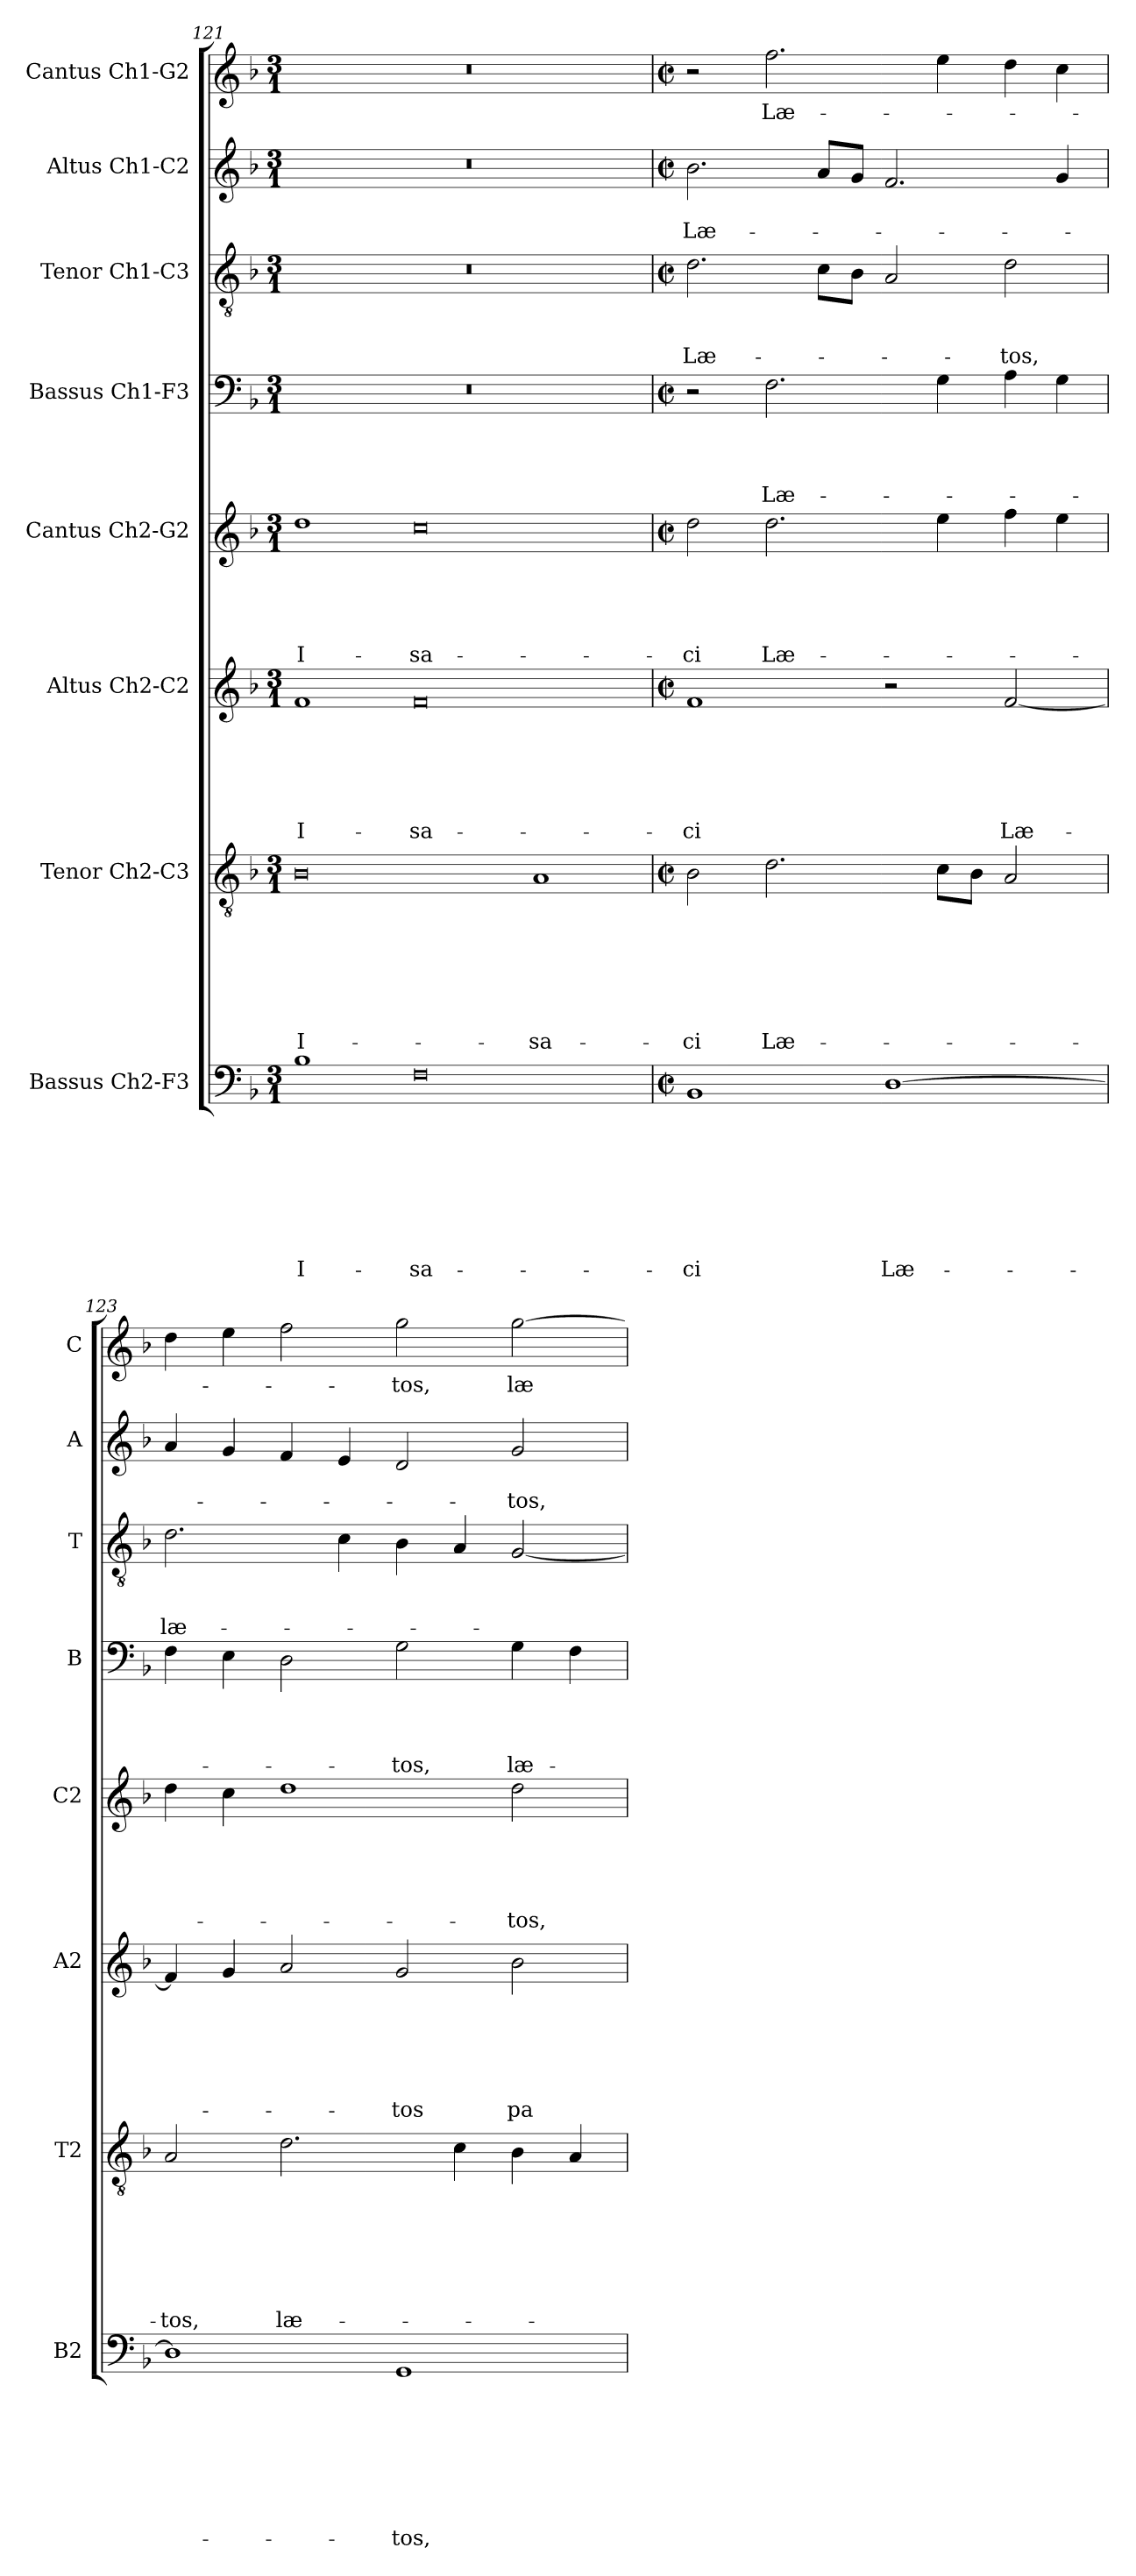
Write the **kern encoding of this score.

**kern	**text	**text	**text	**text	**text	**text	**text	**text	**kern	**text	**text	**text	**text	**text	**text	**text	**kern	**text	**text	**text	**text	**text	**text	**kern	**text	**text	**text	**text	**text	**kern	**text	**text	**text	**text	**kern	**text	**text	**text	**kern	**text	**text	**kern	**text
*part8	*part8	*part8	*part8	*part8	*part8	*part8	*part8	*part8	*part7	*part7	*part7	*part7	*part7	*part7	*part7	*part7	*part6	*part6	*part6	*part6	*part6	*part6	*part6	*part5	*part5	*part5	*part5	*part5	*part5	*part4	*part4	*part4	*part4	*part4	*part3	*part3	*part3	*part3	*part2	*part2	*part2	*part1	*part1
*staff8	*staff8	*staff8	*staff8	*staff8	*staff8	*staff8	*staff8	*staff8	*staff7	*staff7	*staff7	*staff7	*staff7	*staff7	*staff7	*staff7	*staff6	*staff6	*staff6	*staff6	*staff6	*staff6	*staff6	*staff5	*staff5	*staff5	*staff5	*staff5	*staff5	*staff4	*staff4	*staff4	*staff4	*staff4	*staff3	*staff3	*staff3	*staff3	*staff2	*staff2	*staff2	*staff1	*staff1
*I"Bassus Ch2-F3	*	*	*	*	*	*	*	*	*I"Tenor Ch2-C3	*	*	*	*	*	*	*	*I"Altus Ch2-C2	*	*	*	*	*	*	*I"Cantus Ch2-G2	*	*	*	*	*	*I"Bassus Ch1-F3	*	*	*	*	*I"Tenor Ch1-C3	*	*	*	*I"Altus Ch1-C2	*	*	*I"Cantus Ch1-G2	*
*I'B2	*	*	*	*	*	*	*	*	*I'T2	*	*	*	*	*	*	*	*I'A2	*	*	*	*	*	*	*I'C2	*	*	*	*	*	*I'B	*	*	*	*	*I'T	*	*	*	*I'A	*	*	*I'C	*
*clefF4	*	*	*	*	*	*	*	*	*clefGv2	*	*	*	*	*	*	*	*clefG2	*	*	*	*	*	*	*clefG2	*	*	*	*	*	*clefF4	*	*	*	*	*clefGv2	*	*	*	*clefG2	*	*	*clefG2	*
*k[b-]	*	*	*	*	*	*	*	*	*k[b-]	*	*	*	*	*	*	*	*k[b-]	*	*	*	*	*	*	*k[b-]	*	*	*	*	*	*k[b-]	*	*	*	*	*k[b-]	*	*	*	*k[b-]	*	*	*k[b-]	*
*F:	*	*	*	*	*	*	*	*	*F:	*	*	*	*	*	*	*	*F:	*	*	*	*	*	*	*F:	*	*	*	*	*	*F:	*	*	*	*	*F:	*	*	*	*F:	*	*	*F:	*
*M3/1	*	*	*	*	*	*	*	*	*M3/1	*	*	*	*	*	*	*	*M3/1	*	*	*	*	*	*	*M3/1	*	*	*	*	*	*M3/1	*	*	*	*	*M3/1	*	*	*	*M3/1	*	*	*M3/1	*
=121	=121	=121	=121	=121	=121	=121	=121	=121	=121	=121	=121	=121	=121	=121	=121	=121	=121	=121	=121	=121	=121	=121	=121	=121	=121	=121	=121	=121	=121	=121	=121	=121	=121	=121	=121	=121	=121	=121	=121	=121	=121	=121	=121
!	!	!	!	!	!	!	!	!LO:LY:b	!	!	!	!	!	!	!	!LO:LY:b	!	!	!	!	!	!	!LO:LY:b	!	!	!	!	!	!LO:LY:b	!	!	!	!	!	!	!	!	!	!	!	!	!	!
1B-	.	.	.	.	.	.	.	I-	0B-	.	.	.	.	.	.	I-	1f	.	.	.	.	.	I-	1dd	.	.	.	.	I-	0.r	.	.	.	.	0.r	.	.	.	0.r	.	.	0.r	.
!	!	!	!	!	!	!	!	!LO:LY:b	!	!	!	!	!	!	!	!	!	!	!	!	!	!	!LO:LY:b	!	!	!	!	!	!LO:LY:b	!	!	!	!	!	!	!	!	!	!	!	!	!	!
0F	.	.	.	.	.	.	.	-sa-	.	.	.	.	.	.	.	.	0f	.	.	.	.	.	-sa-	0cc	.	.	.	.	-sa-	.	.	.	.	.	.	.	.	.	.	.	.	.	.
!	!	!	!	!	!	!	!	!	!	!	!	!	!	!	!	!LO:LY:b	!	!	!	!	!	!	!	!	!	!	!	!	!	!	!	!	!	!	!	!	!	!	!	!	!	!	!
.	.	.	.	.	.	.	.	.	1A	.	.	.	.	.	.	-sa-	.	.	.	.	.	.	.	.	.	.	.	.	.	.	.	.	.	.	.	.	.	.	.	.	.	.	.
!!LO:LB:g=z
=122	=122	=122	=122	=122	=122	=122	=122	=122	=122	=122	=122	=122	=122	=122	=122	=122	=122	=122	=122	=122	=122	=122	=122	=122	=122	=122	=122	=122	=122	=122	=122	=122	=122	=122	=122	=122	=122	=122	=122	=122	=122	=122	=122
*M2/2	*	*	*	*	*	*	*	*	*M2/2	*	*	*	*	*	*	*	*M2/2	*	*	*	*	*	*	*M2/2	*	*	*	*	*	*M2/2	*	*	*	*	*M2/2	*	*	*	*M2/2	*	*	*M2/2	*
*met(c|)	*	*	*	*	*	*	*	*	*met(c|)	*	*	*	*	*	*	*	*met(c|)	*	*	*	*	*	*	*met(c|)	*	*	*	*	*	*met(c|)	*	*	*	*	*met(c|)	*	*	*	*met(c|)	*	*	*met(c|)	*
!	!	!	!	!	!	!	!	!LO:LY:b	!	!	!	!	!	!	!	!LO:LY:b	!	!	!	!	!	!	!LO:LY:b	!	!	!	!	!	!LO:LY:b	!	!	!	!	!	!	!	!	!LO:LY:b	!	!	!LO:LY:b	!	!
1BB-	.	.	.	.	.	.	.	-ci	2B-\	.	.	.	.	.	.	-ci	1f	.	.	.	.	.	-ci	2dd\	.	.	.	.	-ci	2r	.	.	.	.	2.d\	.	.	Læ-	2.b-\	.	Læ-	2r	.
!	!	!	!	!	!	!	!	!	!	!	!	!	!	!	!	!LO:LY:b	!	!	!	!	!	!	!	!	!	!	!	!	!LO:LY:b	!	!	!	!	!LO:LY:b	!	!	!	!	!	!	!	!	!LO:LY:b
.	.	.	.	.	.	.	.	.	2.d\	.	.	.	.	.	.	Læ-	.	.	.	.	.	.	.	2.dd\	.	.	.	.	Læ-	2.F\	.	.	.	Læ-	.	.	.	.	.	.	.	2.ff\	Læ-
.	.	.	.	.	.	.	.	.	.	.	.	.	.	.	.	.	.	.	.	.	.	.	.	.	.	.	.	.	.	.	.	.	.	.	8c\L	.	.	.	8a/L	.	.	.	.
.	.	.	.	.	.	.	.	.	.	.	.	.	.	.	.	.	.	.	.	.	.	.	.	.	.	.	.	.	.	.	.	.	.	.	8B-\J	.	.	.	8g/J	.	.	.	.
!	!	!	!	!	!	!	!	!LO:LY:b	!	!	!	!	!	!	!	!	!	!	!	!	!	!	!	!	!	!	!	!	!	!	!	!	!	!	!	!	!	!	!	!	!	!	!
[1D	.	.	.	.	.	.	.	Læ-	.	.	.	.	.	.	.	.	2r	.	.	.	.	.	.	.	.	.	.	.	.	.	.	.	.	.	2A/	.	.	.	2.f/	.	.	.	.
.	.	.	.	.	.	.	.	.	8c\L	.	.	.	.	.	.	.	.	.	.	.	.	.	.	4ee\	.	.	.	.	.	4G\	.	.	.	.	.	.	.	.	.	.	.	4ee\	.
.	.	.	.	.	.	.	.	.	8B-\J	.	.	.	.	.	.	.	.	.	.	.	.	.	.	.	.	.	.	.	.	.	.	.	.	.	.	.	.	.	.	.	.	.	.
!	!	!	!	!	!	!	!	!	!	!	!	!	!	!	!	!	!	!	!	!	!	!	!LO:LY:b	!	!	!	!	!	!	!	!	!	!	!	!	!	!	!LO:LY:b	!	!	!	!	!
.	.	.	.	.	.	.	.	.	2A/	.	.	.	.	.	.	.	[2f/	.	.	.	.	.	Læ-	4ff\	.	.	.	.	.	4A\	.	.	.	.	2d\	.	.	-tos,	.	.	.	4dd\	.
.	.	.	.	.	.	.	.	.	.	.	.	.	.	.	.	.	.	.	.	.	.	.	.	4ee\	.	.	.	.	.	4G\	.	.	.	.	.	.	.	.	4g/	.	.	4cc\	.
=123	=123	=123	=123	=123	=123	=123	=123	=123	=123	=123	=123	=123	=123	=123	=123	=123	=123	=123	=123	=123	=123	=123	=123	=123	=123	=123	=123	=123	=123	=123	=123	=123	=123	=123	=123	=123	=123	=123	=123	=123	=123	=123	=123
!	!	!	!	!	!	!	!	!	!	!	!	!	!	!	!	!LO:LY:b	!	!	!	!	!	!	!	!	!	!	!	!	!	!	!	!	!	!	!	!	!	!LO:LY:b	!	!	!	!	!
1D]	.	.	.	.	.	.	.	.	2A/	.	.	.	.	.	.	-tos,	4f/]	.	.	.	.	.	.	4dd\	.	.	.	.	.	4F\	.	.	.	.	2.d\	.	.	læ-	4a/	.	.	4dd\	.
.	.	.	.	.	.	.	.	.	.	.	.	.	.	.	.	.	4g/	.	.	.	.	.	.	4cc\	.	.	.	.	.	4E\	.	.	.	.	.	.	.	.	4g/	.	.	4ee\	.
!	!	!	!	!	!	!	!	!	!	!	!	!	!	!	!	!LO:LY:b	!	!	!	!	!	!	!	!	!	!	!	!	!	!	!	!	!	!	!	!	!	!	!	!	!	!	!
.	.	.	.	.	.	.	.	.	2.d\	.	.	.	.	.	.	læ-	2a/	.	.	.	.	.	.	1dd	.	.	.	.	.	2D\	.	.	.	.	.	.	.	.	4f/	.	.	2ff\	.
.	.	.	.	.	.	.	.	.	.	.	.	.	.	.	.	.	.	.	.	.	.	.	.	.	.	.	.	.	.	.	.	.	.	.	4c\	.	.	.	4e/	.	.	.	.
!	!	!	!	!	!	!	!	!LO:LY:b	!	!	!	!	!	!	!	!	!	!	!	!	!	!	!LO:LY:b	!	!	!	!	!	!	!	!	!	!	!LO:LY:b	!	!	!	!	!	!	!	!	!LO:LY:b
1GG	.	.	.	.	.	.	.	-tos,	.	.	.	.	.	.	.	.	2g/	.	.	.	.	.	-tos	.	.	.	.	.	.	2G\	.	.	.	-tos,	4B-\	.	.	.	2d/	.	.	2gg\	-tos,
.	.	.	.	.	.	.	.	.	4c\	.	.	.	.	.	.	.	.	.	.	.	.	.	.	.	.	.	.	.	.	.	.	.	.	.	4A/	.	.	.	.	.	.	.	.
!	!	!	!	!	!	!	!	!	!	!	!	!	!	!	!	!	!	!	!	!	!	!	!LO:LY:b	!	!	!	!	!	!LO:LY:b	!	!	!	!	!LO:LY:b	!	!	!	!	!	!	!LO:LY:b	!	!LO:LY:b
.	.	.	.	.	.	.	.	.	4B-\	.	.	.	.	.	.	.	2b-\	.	.	.	.	.	pa-	2dd\	.	.	.	.	-tos,	4G\	.	.	.	læ-	[2G/	.	.	.	2g/	.	-tos,	[2gg\	læ-
.	.	.	.	.	.	.	.	.	4A/	.	.	.	.	.	.	.	.	.	.	.	.	.	.	.	.	.	.	.	.	4F\	.	.	.	.	.	.	.	.	.	.	.	.	.
=	=	=	=	=	=	=	=	=	=	=	=	=	=	=	=	=	=	=	=	=	=	=	=	=	=	=	=	=	=	=	=	=	=	=	=	=	=	=	=	=	=	=	=
*-	*-	*-	*-	*-	*-	*-	*-	*-	*-	*-	*-	*-	*-	*-	*-	*-	*-	*-	*-	*-	*-	*-	*-	*-	*-	*-	*-	*-	*-	*-	*-	*-	*-	*-	*-	*-	*-	*-	*-	*-	*-	*-	*-
